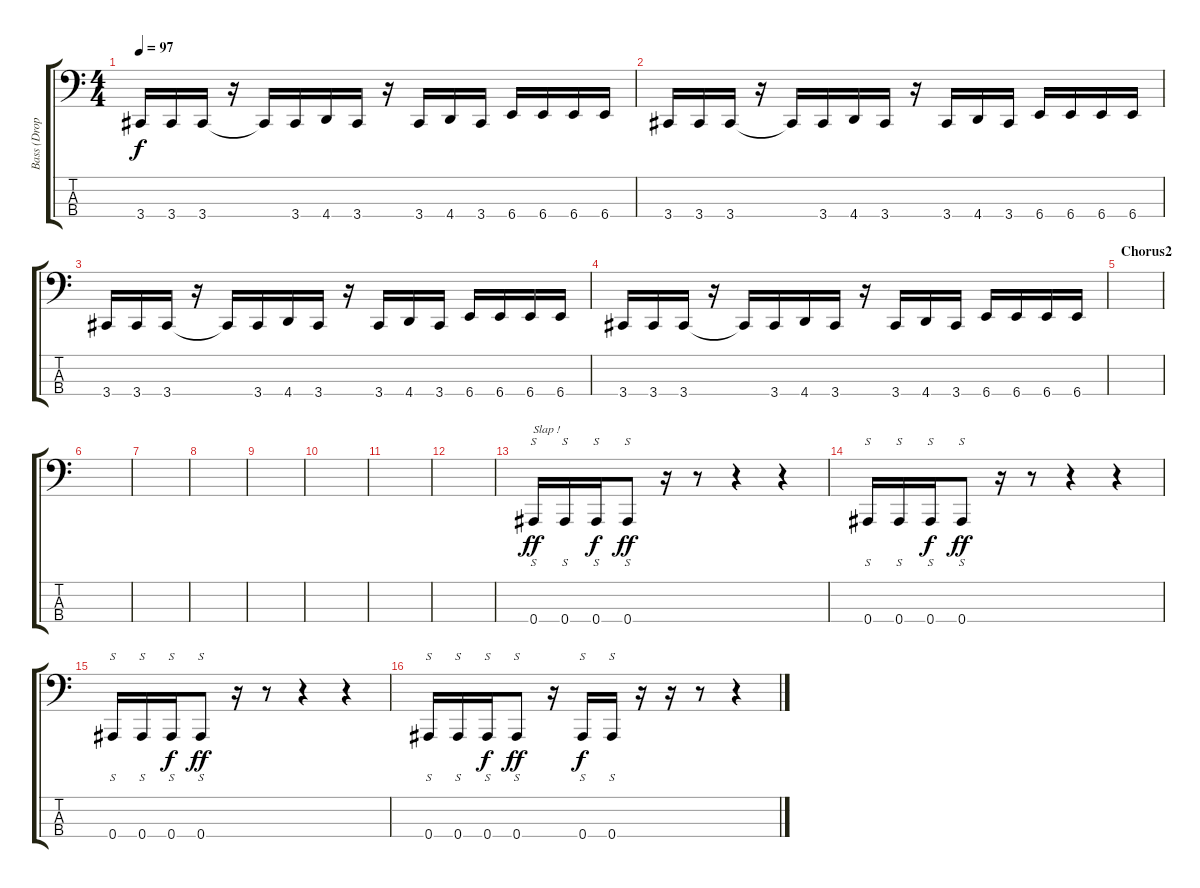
\track ("Bass (Drop A#)" "Bass (Drop") {instrument electricbassfinger}
\staff {score tabs}
\tuning (Eb2 Bb1 F1 Bb0) {hide}
\ts (4 4)
\tempo 97
\clef f4
\ks c
3.4.16{dy f} 3.4.16 3.4.16 r.16 3.4{t}.16 3.4.16 4.4.16 3.4.16 r.16 3.4.16 4.4.16 3.4.16 6.4.16 6.4.16 6.4.16 6.4.16 |
3.4.16 3.4.16 3.4.16 r.16 3.4{t}.16 3.4.16 4.4.16 3.4.16 r.16 3.4.16 4.4.16 3.4.16 6.4.16 6.4.16 6.4.16 6.4.16 |
3.4.16 3.4.16 3.4.16 r.16 3.4{t}.16 3.4.16 4.4.16 3.4.16 r.16 3.4.16 4.4.16 3.4.16 6.4.16 6.4.16 6.4.16 6.4.16 |
3.4.16 3.4.16 3.4.16 r.16 3.4{t}.16 3.4.16 4.4.16 3.4.16 r.16 3.4.16 4.4.16 3.4.16 6.4.16 6.4.16 6.4.16 6.4.16 |
\section ("" "Chorus2")
|
|
|
|
|
|
|
|
0.4.16{s txt "Slap !" dy ff instrument slapbass1} 0.4.16{s} 0.4.16{s dy f} 0.4.8{s dy ff} r.16 r.8 r.4 r.4 |
0.4.16{s} 0.4.16{s} 0.4.16{s dy f} 0.4.8{s dy ff} r.16 r.8 r.4 r.4 |
0.4.16{s} 0.4.16{s} 0.4.16{s dy f} 0.4.8{s dy ff} r.16 r.8 r.4 r.4 |
0.4.16{s} 0.4.16{s} 0.4.16{s dy f} 0.4.8{s dy ff} r.16 0.4.16{s dy f} 0.4.16{s} r.16 r.16 r.8 r.4
